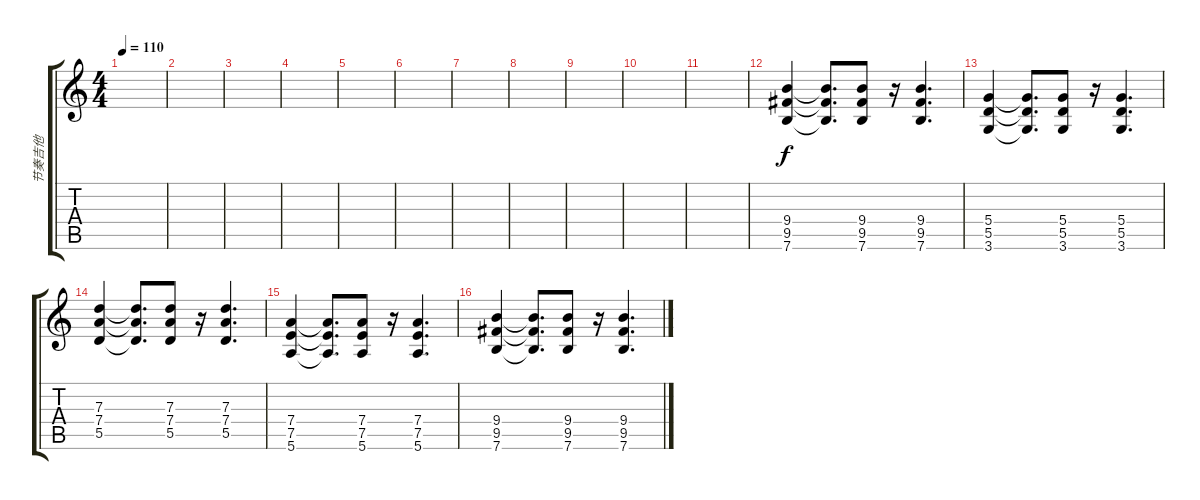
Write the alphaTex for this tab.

\track ("节奏吉他" "节奏吉他") {instrument overdrivenguitar}
\staff {score tabs}
\tuning (E4 B3 G3 D3 A2 E2) {hide}
\ts (4 4)
\tempo 110
\clef g2
\ks c
|
|
|
|
|
|
|
|
|
|
|
(9.4 9.5 7.6).4 (9.4{t} 9.5{t} 7.6{t}).8{d} (9.4 9.5 7.6).8 r.16 (9.4 9.5 7.6).4{d} |
(5.4 5.5 3.6).4 (5.4{t} 5.5{t} 3.6{t}).8{d} (5.4 5.5 3.6).8 r.16 (5.4 5.5 3.6).4{d} |
(7.3 7.4 5.5).4 (7.3{t} 7.4{t} 5.5{t}).8{d} (7.3 7.4 5.5).8 r.16 (7.3 7.4 5.5).4{d} |
(7.4 7.5 5.6).4 (7.4{t} 7.5{t} 5.6{t}).8{d} (7.4 7.5 5.6).8 r.16 (7.4 7.5 5.6).4{d} |
(9.4 9.5 7.6).4 (9.4{t} 9.5{t} 7.6{t}).8{d} (9.4 9.5 7.6).8 r.16 (9.4 9.5 7.6).4{d}
